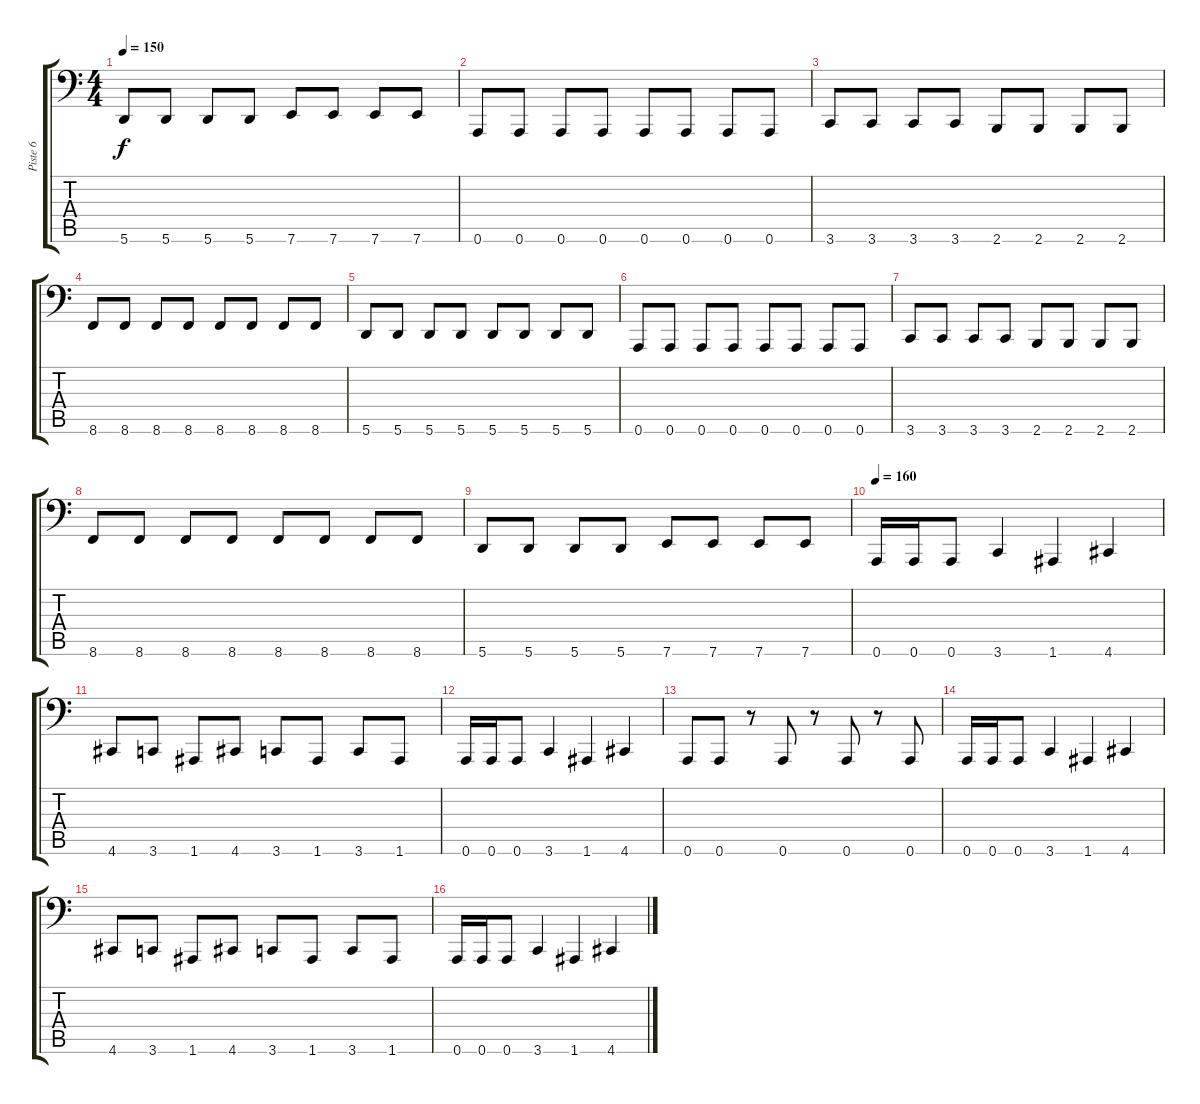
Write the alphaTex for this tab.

\track ("Piste 6" "Piste 6") {instrument electricbasspick}
\staff {score tabs}
\tuning (C3 G2 D2 A1 E1 A0) {hide}
\ts (4 4)
\tempo 150
\clef f4
\ks c
5.6.8{dy f} 5.6.8 5.6.8 5.6.8 7.6.8 7.6.8 7.6.8 7.6.8 |
0.6.8 0.6.8 0.6.8 0.6.8 0.6.8 0.6.8 0.6.8 0.6.8 |
3.6.8 3.6.8 3.6.8 3.6.8 2.6.8 2.6.8 2.6.8 2.6.8 |
8.6.8 8.6.8 8.6.8 8.6.8 8.6.8 8.6.8 8.6.8 8.6.8 |
5.6.8 5.6.8 5.6.8 5.6.8 5.6.8 5.6.8 5.6.8 5.6.8 |
0.6.8 0.6.8 0.6.8 0.6.8 0.6.8 0.6.8 0.6.8 0.6.8 |
3.6.8 3.6.8 3.6.8 3.6.8 2.6.8 2.6.8 2.6.8 2.6.8 |
8.6.8 8.6.8 8.6.8 8.6.8 8.6.8 8.6.8 8.6.8 8.6.8 |
5.6.8 5.6.8 5.6.8 5.6.8 7.6.8 7.6.8 7.6.8 7.6.8 |
\tempo 150
\tempo 160
0.6.16 0.6.16 0.6.8 3.6.4 1.6.4 4.6.4 |
4.6.8 3.6.8 1.6.8 4.6.8 3.6.8 1.6.8 3.6.8 1.6.8 |
0.6.16 0.6.16 0.6.8 3.6.4 1.6.4 4.6.4 |
0.6.8 0.6.8 r.8 0.6.8 r.8 0.6.8 r.8 0.6.8 |
0.6.16 0.6.16 0.6.8 3.6.4 1.6.4 4.6.4 |
4.6.8 3.6.8 1.6.8 4.6.8 3.6.8 1.6.8 3.6.8 1.6.8 |
0.6.16 0.6.16 0.6.8 3.6.4 1.6.4 4.6.4
